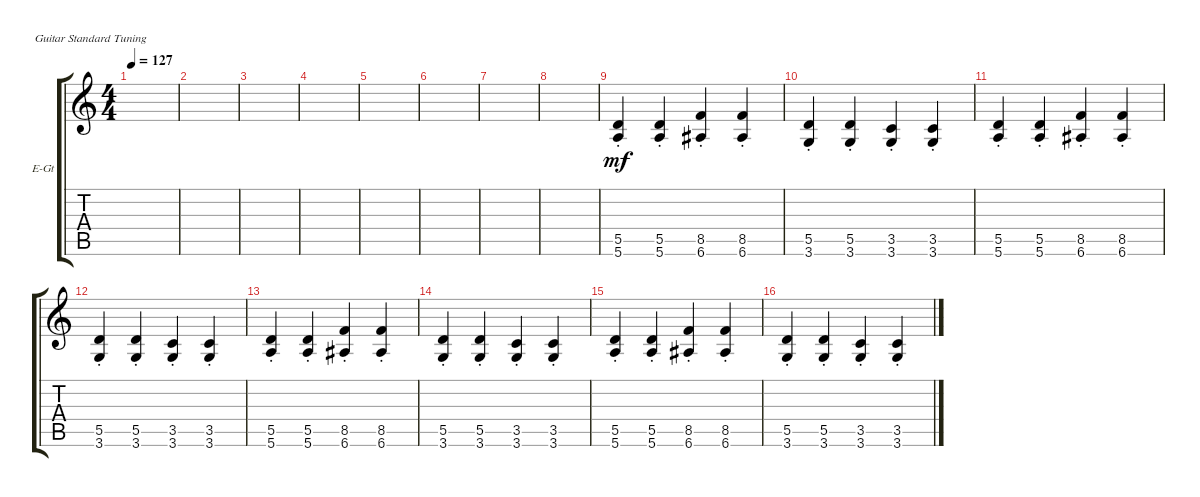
\defaultSystemsLayout 4
\bracketExtendMode groupsimilarinstruments
\firstSystemTrackNameOrientation horizontal
\otherSystemsTrackNameOrientation horizontal
\track ("Г. Каспарян" "E-Gt") {instrument electricguitarclean}
\staff {score tabs}
\tuning (E4 B3 G3 D3 A2 E2)
\ts (4 4)
\tempo 127
\clef g2
\ks c
|
|
|
|
|
|
|
|
(5.6{st} 5.5{st}).4{dy mf} (5.5{st} 5.6{st}).4 (8.5{st} 6.6{st}).4 (6.6{st} 8.5{st}).4 |
(3.6{st} 5.5{st}).4 (3.6{st} 5.5{st}).4 (3.6{st} 3.5{st}).4 (3.6{st} 3.5{st}).4 |
(5.6{st} 5.5{st}).4 (5.5{st} 5.6{st}).4 (8.5{st} 6.6{st}).4 (6.6{st} 8.5{st}).4 |
(3.6{st} 5.5{st}).4 (3.6{st} 5.5{st}).4 (3.6{st} 3.5{st}).4 (3.6{st} 3.5{st}).4 |
(5.6{st} 5.5{st}).4 (5.5{st} 5.6{st}).4 (8.5{st} 6.6{st}).4 (6.6{st} 8.5{st}).4 |
(3.6{st} 5.5{st}).4 (3.6{st} 5.5{st}).4 (3.6{st} 3.5{st}).4 (3.6{st} 3.5{st}).4 |
(5.6{st} 5.5{st}).4 (5.5{st} 5.6{st}).4 (8.5{st} 6.6{st}).4 (6.6{st} 8.5{st}).4 |
(3.6{st} 5.5{st}).4 (3.6{st} 5.5{st}).4 (3.6{st} 3.5{st}).4 (3.6{st} 3.5{st}).4
